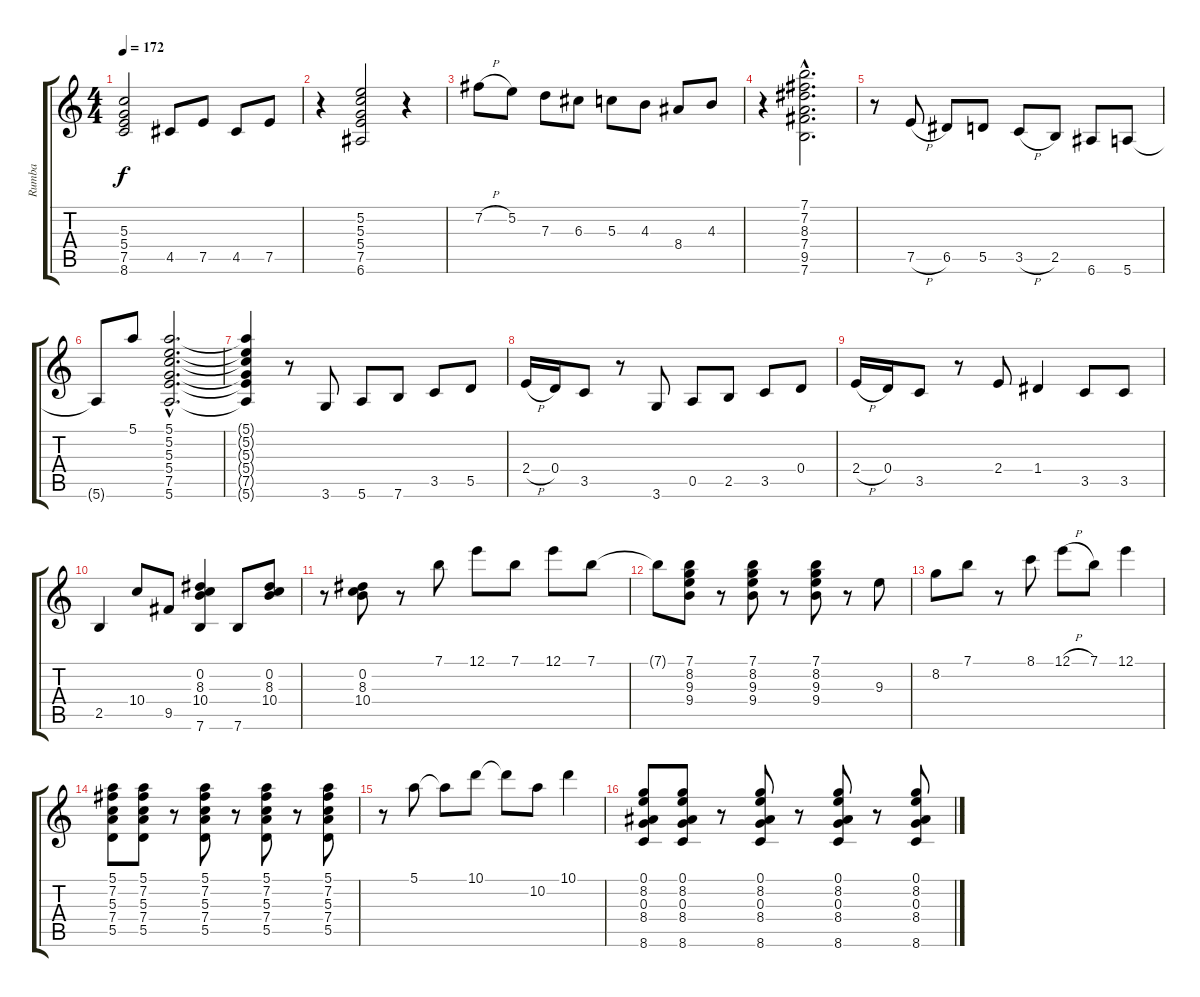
\track ("Rumba" "Rumba") {instrument acousticguitarnylon}
\staff {score tabs}
\tuning (E4 B3 G3 D3 A2 E2) {hide}
\ts (4 4)
\tempo 172
\clef g2
\ks c
(5.3 5.4 7.5 8.6).2{dy f} 4.5.8 7.5.8 4.5.8 7.5.8 |
r.4 (5.2 5.3 5.4 7.5 6.6).2 r.4 |
7.2{h}.8 5.2.8 7.3.8 6.3.8 5.3.8 4.3.8 8.4.8 4.3.8 |
r.4 (7.1{hac} 7.2{hac} 8.3{hac} 7.4{hac} 9.5{hac} 7.6{hac}).2{d} |
r.8 7.5{h}.8 6.5.8 5.5.8 3.5{h}.8 2.5.8 6.6.8 5.6.8 |
5.6{t}.8 5.1.8 (5.1{hac} 5.2{hac} 5.3{hac} 5.4{hac} 7.5{hac} 5.6{hac}).2{d} |
(5.1{t} 5.2{t} 5.3{t} 5.4{t} 7.5{t} 5.6{t}).4 r.8 3.6.8 5.6.8 7.6.8 3.5.8 5.5.8 |
2.4{h}.16 0.4.16 3.5.8 r.8 3.6.8 0.5.8 2.5.8 3.5.8 0.4.8 |
2.4{h}.16 0.4.16 3.5.8 r.8 2.4.8 1.4.4 3.5.8 3.5.8 |
2.5.4 10.4.8 9.5.8 (0.2 8.3 10.4 7.6).4 7.6.8 (0.2 8.3 10.4).8 |
r.8 (0.2 8.3 10.4).8 r.8 7.1.8 12.1.8 7.1.8 12.1.8 7.1.8 |
7.1{t}.8 (7.1 8.2 9.3 9.4).8 r.8 (7.1 8.2 9.3 9.4).8 r.8 (7.1 8.2 9.3 9.4).8 r.8 9.3.8 |
8.2.8 7.1.8 r.8 8.1.8 12.1{h}.8 7.1.8 12.1.4 |
(5.1 7.2 5.3 7.4 5.5).8 (5.1 7.2 5.3 7.4 5.5).8 r.8 (5.1 7.2 5.3 7.4 5.5).8 r.8 (5.1 7.2 5.3 7.4 5.5).8 r.8 (5.1 7.2 5.3 7.4 5.5).8 |
r.8 5.1.8 5.1{t}.8 10.1.8 10.1{t}.8 10.2.8 10.1.4 |
(0.1 8.2 0.3 8.4 8.6).8 (0.1 8.2 0.3 8.4 8.6).8 r.8 (0.1 8.2 0.3 8.4 8.6).8 r.8 (0.1 8.2 0.3 8.4 8.6).8 r.8 (0.1 8.2 0.3 8.4 8.6).8
